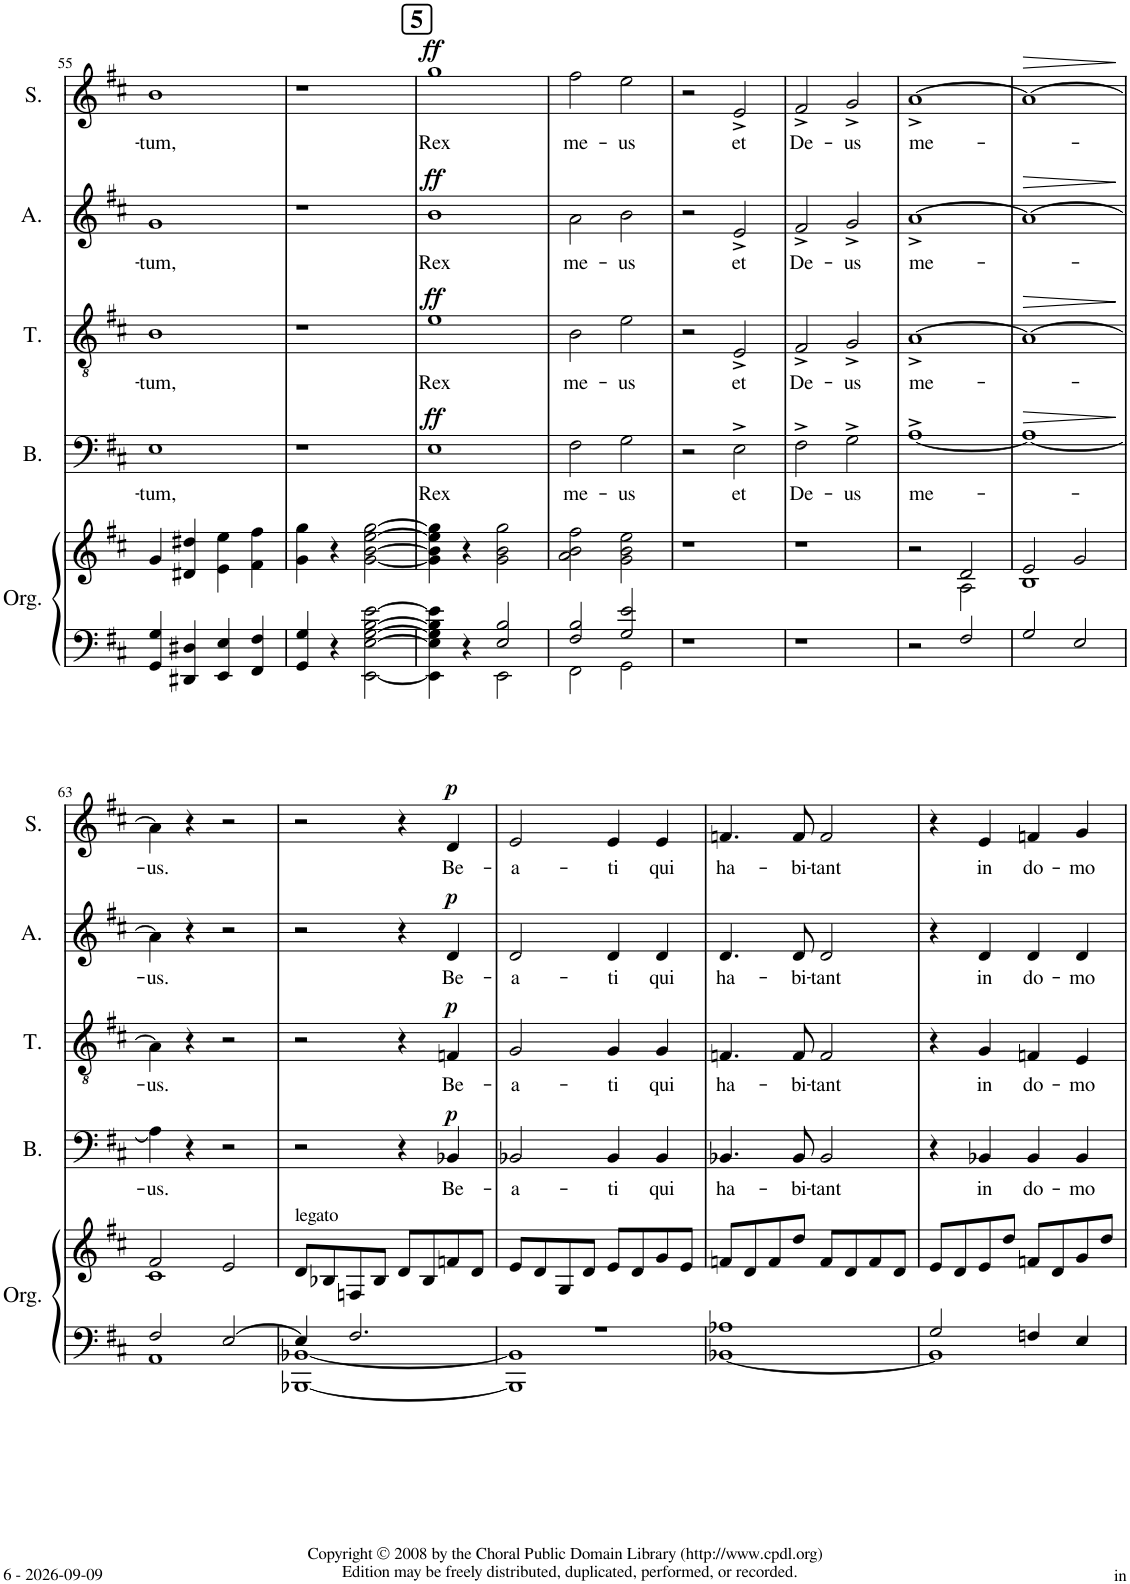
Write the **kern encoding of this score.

**kern	**kern	**kern	**text	**dynam	**kern	**text	**dynam	**kern	**text	**dynam	**kern	**text	**dynam
*part5	*part5	*part4	*part4	*part4	*part3	*part3	*part3	*part2	*part2	*part2	*part1	*part1	*part1
*staff6	*staff5	*staff4	*staff4	*staff4	*staff3	*staff3	*staff3	*staff2	*staff2	*staff2	*staff1	*staff1	*staff1
*I"Orgue	*	*I"Bass	*	*	*I"Ténor	*	*	*I"Alto	*	*	*I"Soprano	*	*
*I'Org.	*	*I'B.	*	*	*I'T.	*	*	*I'A.	*	*	*I'S.	*	*
!!LO:PB:g=z
*clefF4	*clefG2	*clefF4	*	*	*clefGv2	*	*	*clefG2	*	*	*clefG2	*	*
*k[f#c#]	*k[f#c#]	*k[f#c#]	*	*	*k[f#c#]	*	*	*k[f#c#]	*	*	*k[f#c#]	*	*
*D:	*D:	*D:	*	*	*	*	*	*D:	*	*	*D:	*	*
*M4/4	*M4/4	*M4/4	*	*	*M4/4	*	*	*M4/4	*	*	*M4/4	*	*
=55	=55	=55	=55	=55	=55	=55	=55	=55	=55	=55	=55	=55	=55
!	!	!	!LO:LY:b	!	!	!LO:LY:b	!	!	!LO:LY:b	!	!	!LO:LY:b	!
4GG/ 4G/	4g/	1E	-tum,	.	1B	-tum,	.	1g	-tum,	.	1b	-tum,	.
4DD#X/ 4D#X/	4d#X/ 4dd#X/	.	.	.	.	.	.	.	.	.	.	.	.
4EE/ 4E/	4e\ 4ee\	.	.	.	.	.	.	.	.	.	.	.	.
4FF#/ 4F#/	4f#\ 4ff#\	.	.	.	.	.	.	.	.	.	.	.	.
=56	=56	=56	=56	=56	=56	=56	=56	=56	=56	=56	=56	=56	=56
4GG/ 4G/	4g\ 4gg\	1r	.	.	1r	.	.	1r	.	.	1r	.	.
4r	4r	.	.	.	.	.	.	.	.	.	.	.	.
[<2EE\ [>2E\ [>2G\ [>2B\ [>2e\	[<2g\ [>2b\ [>2ee\ [>2gg\	.	.	.	.	.	.	.	.	.	.	.	.
!!LO:REH:place=s1:a:B:cj:fs=14:t=5
=57	=57	=57	=57	=57	=57	=57	=57	=57	=57	=57	=57	=57	=57
*^	*	*	*	*	*	*	*	*	*	*	*	*	*
!	!	!	!	!LO:LY:b	!LO:DY:a	!	!LO:LY:b	!LO:DY:a	!	!LO:LY:b	!LO:DY:a	!	!LO:LY:b	!LO:DY:a
4EE\] 4E\] 4G\] 4B\] 4e\]	2ryy	4g\] 4b\] 4ee\] 4gg\]	1E	Rex	ff	1e	Rex	ff	1b	Rex	ff	1gg	Rex	ff
4r	.	4r	.	.	.	.	.	.	.	.	.	.	.	.
2E/ 2B/	2EE\	2g\ 2b\ 2gg\	.	.	.	.	.	.	.	.	.	.	.	.
=58	=58	=58	=58	=58	=58	=58	=58	=58	=58	=58	=58	=58	=58	=58
!	!	!	!	!LO:LY:b	!	!	!LO:LY:b	!	!	!LO:LY:b	!	!	!LO:LY:b	!
2F#/ 2B/	2FF#\	2a\ 2b\ 2ff#\	2F#\	me-	.	2B\	me-	.	2a\	me-	.	2ff#\	me-	.
!	!	!	!	!LO:LY:b	!	!	!LO:LY:b	!	!	!LO:LY:b	!	!	!LO:LY:b	!
2G/ 2e/	2GG\	2g\ 2b\ 2ee\	2G\	-us	.	2e\	-us	.	2b\	-us	.	2ee\	-us	.
*v	*v	*	*	*	*	*	*	*	*	*	*	*	*	*
=59	=59	=59	=59	=59	=59	=59	=59	=59	=59	=59	=59	=59	=59
1r	1r	2r	.	.	2r	.	.	2r	.	.	2r	.	.
!	!	!	!LO:LY:b	!	!	!LO:LY:b	!	!	!LO:LY:b	!	!	!LO:LY:b	!
.	.	2E^\	et	.	2E^/	et	.	2e^/	et	.	2e^/	et	.
=60	=60	=60	=60	=60	=60	=60	=60	=60	=60	=60	=60	=60	=60
!	!	!	!LO:LY:b	!	!	!LO:LY:b	!	!	!LO:LY:b	!	!	!LO:LY:b	!
1r	1r	2F#^\	De-	.	2F#^/	De-	.	2f#^/	De-	.	2f#^/	De-	.
!	!	!	!LO:LY:b	!	!	!LO:LY:b	!	!	!LO:LY:b	!	!	!LO:LY:b	!
.	.	2G^\	-us	.	2G^/	-us	.	2g^/	-us	.	2g^/	-us	.
=61	=61	=61	=61	=61	=61	=61	=61	=61	=61	=61	=61	=61	=61
*	*^	*	*	*	*	*	*	*	*	*	*	*	*
!	!	!	!	!LO:LY:b	!	!	!LO:LY:b	!	!	!LO:LY:b	!	!	!LO:LY:b	!
2r	2r	2ryy	[<1A^	me-	.	[>1A^	me-	.	[>1a^	me-	.	[>1a^	me-	.
2F#/	2d/	2A\	.	.	.	.	.	.	.	.	.	.	.	.
=62	=62	=62	=62	=62	=62	=62	=62	=62	=62	=62	=62	=62	=62	=62
!	!	!	!	!	!LO:HP:b	!	!	!LO:HP:b	!	!	!LO:HP:b	!	!	!LO:HP:b
2G/	2e/	1B	1A_	.	>	1A_	.	>	1a_	.	>	1a_	.	>
2E/	2g/	.	.	.	.	.	.	.	.	.	.	.	.	.
*	*v	*v	*	*	*	*	*	*	*	*	*	*	*	*
.	.	.	.	]	.	.	]	.	.	]	.	.	]
!!LO:LB:g=z
=63	=63	=63	=63	=63	=63	=63	=63	=63	=63	=63	=63	=63	=63
*^	*^	*	*	*	*	*	*	*	*	*	*	*	*
!	!	!	!	!	!LO:LY:b	!	!	!LO:LY:b	!	!	!LO:LY:b	!	!	!LO:LY:b	!
2F#/	1AA	2f#/	1c#	4A\]	-us.	.	4A\]	-us.	.	4a\]	us.	.	4a\]	-us.	.
.	.	.	.	4r	.	.	4r	.	.	4r	.	.	4r	.	.
[>2E/	.	2e/	.	2r	.	.	2r	.	.	2r	.	.	2r	.	.
*	*	*v	*v	*	*	*	*	*	*	*	*	*	*	*	*
=64	=64	=64	=64	=64	=64	=64	=64	=64	=64	=64	=64	=64	=64	=64
!	!	!LO:TX:a:t=legato	!	!	!	!	!	!	!	!	!	!	!	!
4E/]	[<1BBB-X [<1BB-X	8d/L	2r	.	.	2r	.	.	2r	.	.	2r	.	.
.	.	8B-X/	.	.	.	.	.	.	.	.	.	.	.	.
2.F#/	.	8Fn/	.	.	.	.	.	.	.	.	.	.	.	.
.	.	8B-/J	.	.	.	.	.	.	.	.	.	.	.	.
.	.	8d/L	4r	.	.	4r	.	.	4r	.	.	4r	.	.
.	.	8B-/	.	.	.	.	.	.	.	.	.	.	.	.
!	!	!	!	!LO:LY:b	!LO:DY:a	!	!LO:LY:b	!LO:DY:a	!	!LO:LY:b	!LO:DY:a	!	!LO:LY:b	!LO:DY:a
.	.	8fn/	4BB-X/	Be-	p	4Fn/	Be-	p	4d/	Be-	p	4d/	Be-	p
.	.	8d/J	.	.	.	.	.	.	.	.	.	.	.	.
=65	=65	=65	=65	=65	=65	=65	=65	=65	=65	=65	=65	=65	=65	=65
!	!	!	!	!LO:LY:b	!	!	!LO:LY:b	!	!	!LO:LY:b	!	!	!LO:LY:b	!
1r	1BBB-] 1BB-]	8e/L	2BB-X/	-a-	.	2G/	-a-	.	2d/	-a-	.	2e/	-a-	.
.	.	8d/	.	.	.	.	.	.	.	.	.	.	.	.
.	.	8G/	.	.	.	.	.	.	.	.	.	.	.	.
.	.	8d/J	.	.	.	.	.	.	.	.	.	.	.	.
!	!	!	!	!LO:LY:b	!	!	!LO:LY:b	!	!	!LO:LY:b	!	!	!LO:LY:b	!
.	.	8e/L	4BB-/	-ti	.	4G/	-ti	.	4d/	-ti	.	4e/	-ti	.
.	.	8d/	.	.	.	.	.	.	.	.	.	.	.	.
!	!	!	!	!LO:LY:b	!	!	!LO:LY:b	!	!	!LO:LY:b	!	!	!LO:LY:b	!
.	.	8g/	4BB-/	qui	.	4G/	qui	.	4d/	qui	.	4e/	qui	.
.	.	8e/J	.	.	.	.	.	.	.	.	.	.	.	.
=66	=66	=66	=66	=66	=66	=66	=66	=66	=66	=66	=66	=66	=66	=66
!	!	!	!	!LO:LY:b	!	!	!LO:LY:b	!	!	!LO:LY:b	!	!	!LO:LY:b	!
1A-X	[<1BB-X	8fn/L	4.BB-X/	ha-	.	4.Fn/	ha-	.	4.d/	ha-	.	4.fn/	ha-	.
.	.	8d/	.	.	.	.	.	.	.	.	.	.	.	.
.	.	8f/	.	.	.	.	.	.	.	.	.	.	.	.
!	!	!	!	!LO:LY:b	!	!	!LO:LY:b	!	!	!LO:LY:b	!	!	!LO:LY:b	!
.	.	8dd/J	8BB-/	-bi-	.	8F/	-bi-	.	8d/	-bi-	.	8f/	-bi-	.
!	!	!	!	!LO:LY:b	!	!	!LO:LY:b	!	!	!LO:LY:b	!	!	!LO:LY:b	!
.	.	8f/L	2BB-/	-tant	.	2F/	-tant	.	2d/	-tant	.	2f/	-tant	.
.	.	8d/	.	.	.	.	.	.	.	.	.	.	.	.
.	.	8f/	.	.	.	.	.	.	.	.	.	.	.	.
.	.	8d/J	.	.	.	.	.	.	.	.	.	.	.	.
=67	=67	=67	=67	=67	=67	=67	=67	=67	=67	=67	=67	=67	=67	=67
2G/	1BB-]	8e/L	4r	.	.	4r	.	.	4r	.	.	4r	.	.
.	.	8d/	.	.	.	.	.	.	.	.	.	.	.	.
!	!	!	!	!LO:LY:b	!	!	!LO:LY:b	!	!	!LO:LY:b	!	!	!LO:LY:b	!
.	.	8e/	4BB-X/	in	.	4G/	in	.	4d/	in	.	4e/	in	.
.	.	8dd/J	.	.	.	.	.	.	.	.	.	.	.	.
!	!	!	!	!LO:LY:b	!	!	!LO:LY:b	!	!	!LO:LY:b	!	!	!LO:LY:b	!
4Fn/	.	8fn/L	4BB-/	do-	.	4Fn/	do-	.	4d/	do-	.	4fn/	do-	.
.	.	8d/	.	.	.	.	.	.	.	.	.	.	.	.
!	!	!	!	!LO:LY:b	!	!	!LO:LY:b	!	!	!LO:LY:b	!	!	!LO:LY:b	!
4E/	.	8g/	4BB-/	-mo	.	4E/	-mo	.	4d/	-mo	.	4g/	-mo	.
.	.	8dd/J	.	.	.	.	.	.	.	.	.	.	.	.
*v	*v	*	*	*	*	*	*	*	*	*	*	*	*	*
=	=	=	=	=	=	=	=	=	=	=	=	=	=
*-	*-	*-	*-	*-	*-	*-	*-	*-	*-	*-	*-	*-	*-
